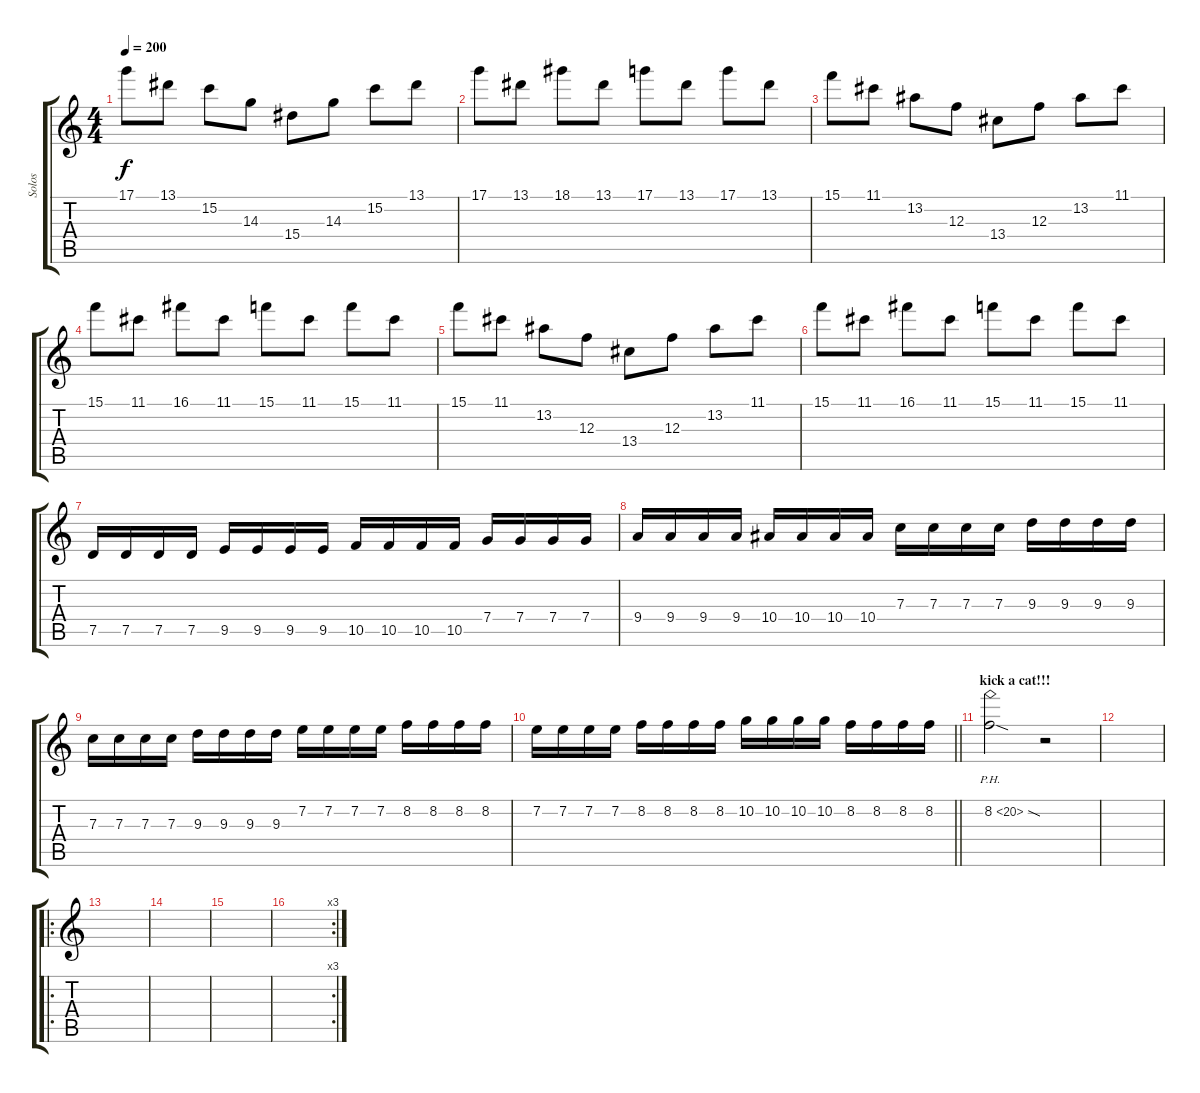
\track ("Solos" "Solos") {instrument distortionguitar}
\staff {score tabs}
\tuning (D4 A3 F3 C3 G2 D2) {hide}
\ts (4 4)
\tempo 200
\clef g2
\ks c
17.1.8{dy f} 13.1.8 15.2.8 14.3.8 15.4.8 14.3.8 15.2.8 13.1.8 |
17.1.8 13.1.8 18.1.8 13.1.8 17.1.8 13.1.8 17.1.8 13.1.8 |
15.1.8 11.1.8 13.2.8 12.3.8 13.4.8 12.3.8 13.2.8 11.1.8 |
15.1.8 11.1.8 16.1.8 11.1.8 15.1.8 11.1.8 15.1.8 11.1.8 |
15.1.8 11.1.8 13.2.8 12.3.8 13.4.8 12.3.8 13.2.8 11.1.8 |
15.1.8 11.1.8 16.1.8 11.1.8 15.1.8 11.1.8 15.1.8 11.1.8 |
7.5.16 7.5.16 7.5.16 7.5.16 9.5.16 9.5.16 9.5.16 9.5.16 10.5.16 10.5.16 10.5.16 10.5.16 7.4.16 7.4.16 7.4.16 7.4.16 |
9.4.16 9.4.16 9.4.16 9.4.16 10.4.16 10.4.16 10.4.16 10.4.16 7.3.16 7.3.16 7.3.16 7.3.16 9.3.16 9.3.16 9.3.16 9.3.16 |
7.3.16 7.3.16 7.3.16 7.3.16 9.3.16 9.3.16 9.3.16 9.3.16 7.2.16 7.2.16 7.2.16 7.2.16 8.2.16 8.2.16 8.2.16 8.2.16 |
\barLineRight lightlight
7.2.16 7.2.16 7.2.16 7.2.16 8.2.16 8.2.16 8.2.16 8.2.16 10.2.16 10.2.16 10.2.16 10.2.16 8.2.16 8.2.16 8.2.16 8.2.16 |
\section ("" "kick a cat!!!")
8.2{ph 12 sod}.2 r.2 |
|
\ro
|
|
|
\rc 3
